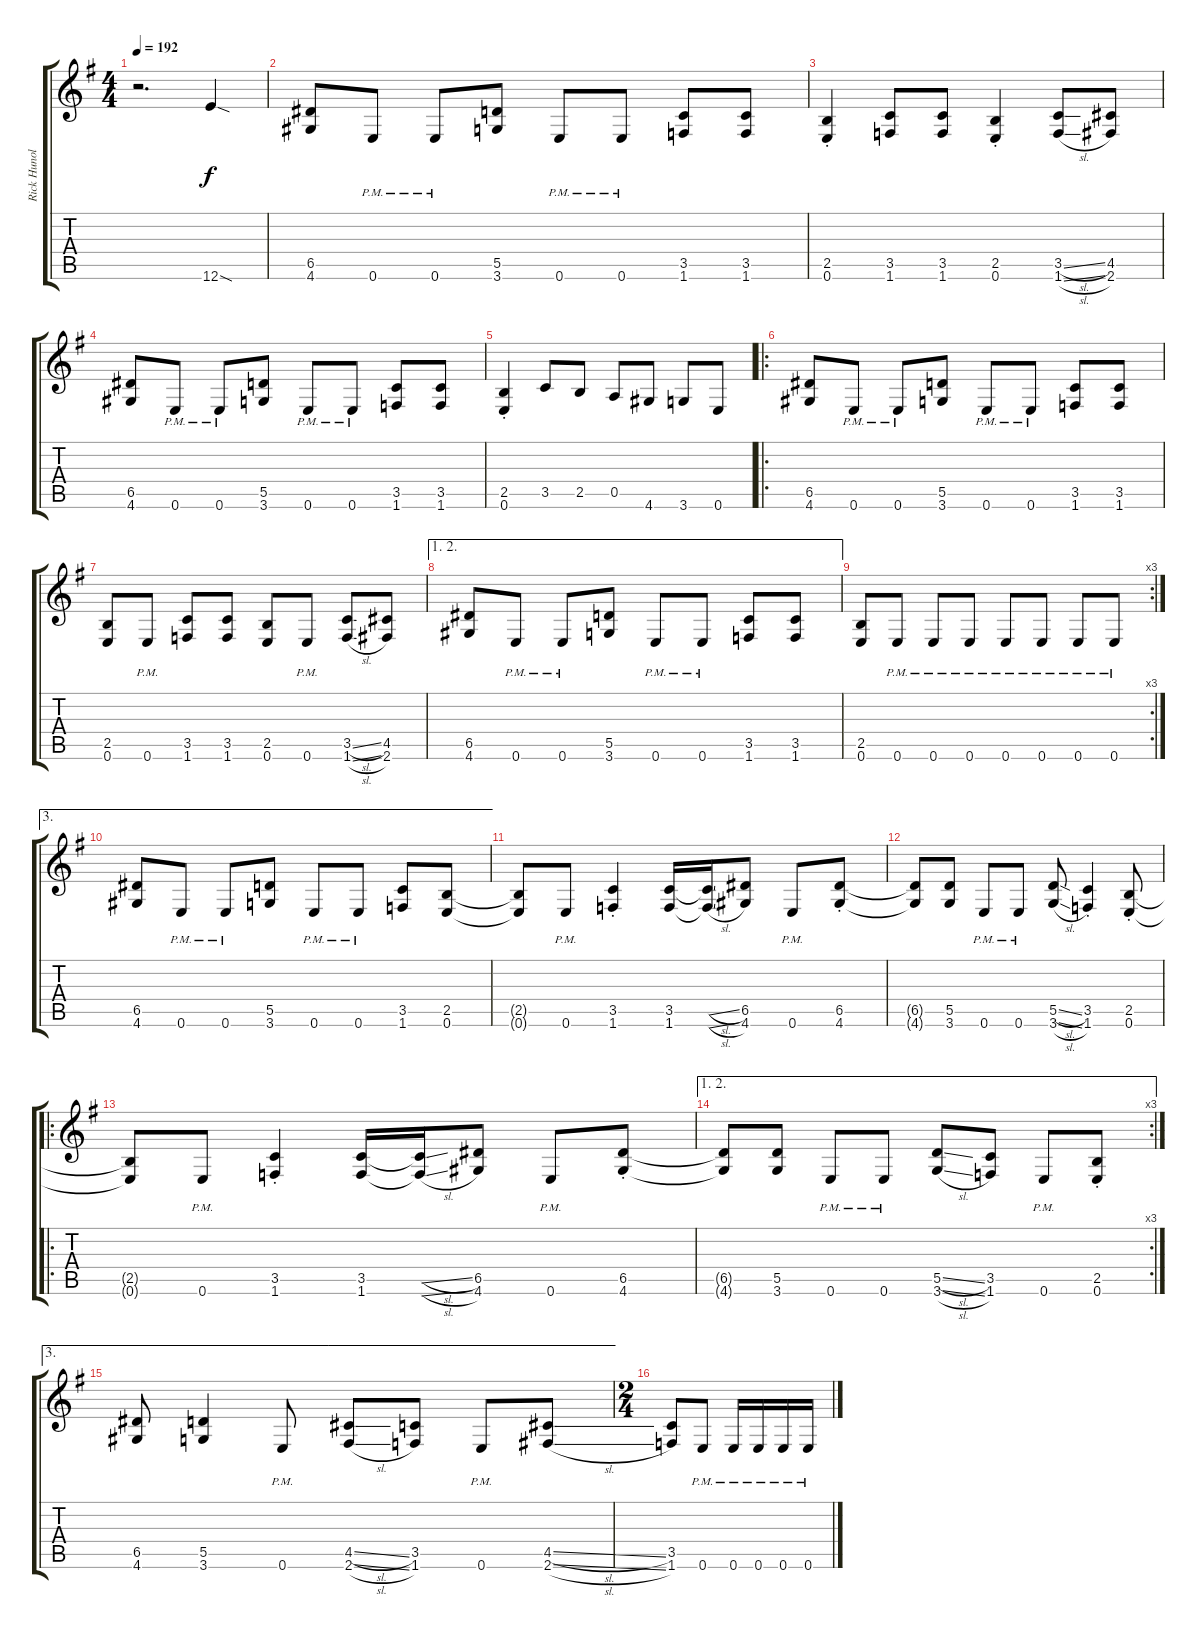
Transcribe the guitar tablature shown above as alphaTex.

\track ("Rick Hunolt" "Rick Hunol") {instrument distortionguitar}
\staff {score tabs}
\tuning (E4 B3 G3 D3 A2 E2) {hide}
\ts (4 4)
\tempo 192
\clef g2
\ks g
r.2{d dy f instrument distortionguitar} 12.6{sod}.4 |
(6.5 4.6).8 0.6{pm}.8 0.6{pm}.8 (5.5 3.6).8 0.6{pm}.8 0.6{pm}.8 (3.5 1.6).8 (3.5 1.6).8 |
(2.5{st} 0.6{st}).4 (3.5 1.6).8 (3.5 1.6).8 (2.5{st} 0.6{st}).4 (3.5{sl} 1.6{sl}).8 (4.5 2.6).8 |
(6.5 4.6).8 0.6{pm}.8 0.6{pm}.8 (5.5 3.6).8 0.6{pm}.8 0.6{pm}.8 (3.5 1.6).8 (3.5 1.6).8 |
(2.5{st} 0.6{st}).4 3.5.8 2.5.8 0.5.8 4.6.8 3.6.8 0.6.8 |
\ro
(6.5 4.6).8 0.6{pm}.8 0.6{pm}.8 (5.5 3.6).8 0.6{pm}.8 0.6{pm}.8 (3.5 1.6).8 (3.5 1.6).8 |
(2.5 0.6).8 0.6{pm}.8 (3.5 1.6).8 (3.5 1.6).8 (2.5 0.6).8 0.6{pm}.8 (3.5{sl} 1.6{sl}).8 (4.5 2.6).8 |
\ae (1 2)
(6.5 4.6).8 0.6{pm}.8 0.6{pm}.8 (5.5 3.6).8 0.6{pm}.8 0.6{pm}.8 (3.5 1.6).8 (3.5 1.6).8 |
\rc 3
(2.5 0.6).8 0.6{pm}.8 0.6{pm}.8 0.6{pm}.8 0.6{pm}.8 0.6{pm}.8 0.6{pm}.8 0.6{pm}.8 |
\ae 3
(6.5 4.6).8 0.6{pm}.8 0.6{pm}.8 (5.5 3.6).8 0.6{pm}.8 0.6{pm}.8 (3.5 1.6).8 (2.5 0.6).8 |
(2.5{t} 0.6{t}).8 0.6{pm}.8 (3.5{st} 1.6{st}).4 (3.5 1.6).16 (3.5{sl t} 1.6{sl t}).16 (6.5 4.6).8 0.6{pm}.8 (6.5{st} 4.6{st}).8 |
(6.5{t} 4.6{t}).8 (5.5 3.6).8 0.6{pm}.8 0.6{pm}.8 (5.5{sl} 3.6{sl}).8 (3.5{st} 1.6{st}).4 (2.5{st} 0.6{st}).8 |
\ro
(2.5{t} 0.6{t}).8 0.6{pm}.8 (3.5{st} 1.6{st}).4 (3.5 1.6).16 (3.5{sl t} 1.6{sl t}).16 (6.5 4.6).8 0.6{pm}.8 (6.5{st} 4.6{st}).8 |
\ae (1 2)
\rc 3
(6.5{t} 4.6{t}).8 (5.5 3.6).8 0.6{pm}.8 0.6{pm}.8 (5.5{sl} 3.6{sl}).8 (3.5 1.6).8 0.6{pm}.8 (2.5{st} 0.6{st}).8 |
\ae 3
(6.5 4.6).8 (5.5 3.6).4 0.6{pm}.8 (4.5{sl} 2.6{sl}).8 (3.5 1.6).8 0.6{pm}.8 (4.5{sl} 2.6{sl}).8 |
\ts (2 4)
(3.5 1.6).8 0.6{pm}.8 0.6{pm}.16 0.6{pm}.16 0.6{pm}.16 0.6{pm}.16
